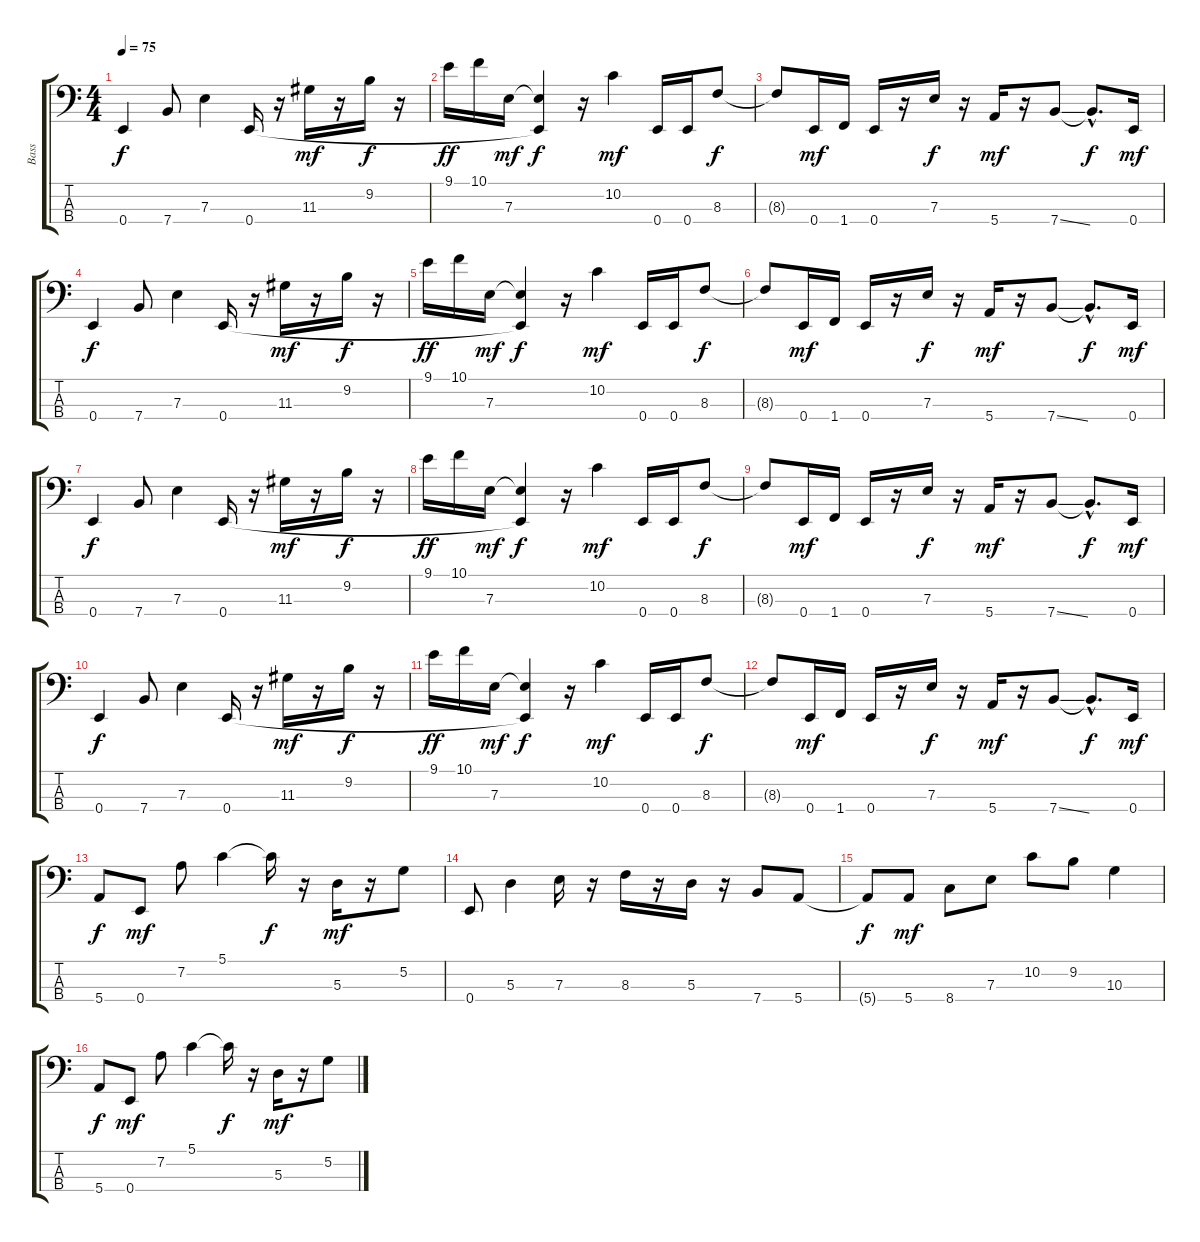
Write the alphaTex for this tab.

\track ("Bass" "Bass") {instrument fretlessbass}
\staff {score tabs}
\tuning (G2 D2 A1 E1) {hide}
\ts (4 4)
\tempo 75
\clef f4
\ks c
0.4.4{dy f instrument fretlessbass} 7.4.8 7.3.4 0.4.16 r.16 11.3.16{dy mf} r.16 9.2.16{dy f} r.16 |
9.1.16{dy ff} 10.1.16 7.3.16{dy mf} (7.3{t} 0.4{t}).4{dy f} r.16 10.2.4{dy mf} 0.4.16 0.4.16 8.3.8{dy f} |
8.3{t}.8 0.4.16{dy mf} 1.4.16 0.4.16 r.16 7.3.16{dy f} r.16 5.4.16{dy mf} r.16 7.4{ss}.8 7.4{hac t}.8{d dy f} 0.4.16{dy mf} |
0.4.4{dy f instrument fretlessbass} 7.4.8 7.3.4 0.4.16 r.16 11.3.16{dy mf} r.16 9.2.16{dy f} r.16 |
9.1.16{dy ff} 10.1.16 7.3.16{dy mf} (7.3{t} 0.4{t}).4{dy f} r.16 10.2.4{dy mf} 0.4.16 0.4.16 8.3.8{dy f} |
8.3{t}.8 0.4.16{dy mf} 1.4.16 0.4.16 r.16 7.3.16{dy f} r.16 5.4.16{dy mf} r.16 7.4{ss}.8 7.4{hac t}.8{d dy f} 0.4.16{dy mf} |
0.4.4{dy f instrument fretlessbass} 7.4.8 7.3.4 0.4.16 r.16 11.3.16{dy mf} r.16 9.2.16{dy f} r.16 |
9.1.16{dy ff} 10.1.16 7.3.16{dy mf} (7.3{t} 0.4{t}).4{dy f} r.16 10.2.4{dy mf} 0.4.16 0.4.16 8.3.8{dy f} |
8.3{t}.8 0.4.16{dy mf} 1.4.16 0.4.16 r.16 7.3.16{dy f} r.16 5.4.16{dy mf} r.16 7.4{ss}.8 7.4{hac t}.8{d dy f} 0.4.16{dy mf} |
0.4.4{dy f instrument fretlessbass} 7.4.8 7.3.4 0.4.16 r.16 11.3.16{dy mf} r.16 9.2.16{dy f} r.16 |
9.1.16{dy ff} 10.1.16 7.3.16{dy mf} (7.3{t} 0.4{t}).4{dy f} r.16 10.2.4{dy mf} 0.4.16 0.4.16 8.3.8{dy f} |
8.3{t}.8 0.4.16{dy mf} 1.4.16 0.4.16 r.16 7.3.16{dy f} r.16 5.4.16{dy mf} r.16 7.4{ss}.8 7.4{hac t}.8{d dy f} 0.4.16{dy mf} |
5.4.8{dy f} 0.4.8{dy mf} 7.2.8 5.1.4 5.1{t}.16{dy f} r.16 5.3.16{dy mf} r.16 5.2.8 |
0.4.8 5.3.4 7.3.16 r.16 8.3.16 r.16 5.3.16 r.16 7.4.8 5.4.8 |
5.4{t}.8{dy f} 5.4.8{dy mf} 8.4.8 7.3.8 10.2.8 9.2.8 10.3.4 |
5.4.8{dy f} 0.4.8{dy mf} 7.2.8 5.1.4 5.1{t}.16{dy f} r.16 5.3.16{dy mf} r.16 5.2.8
